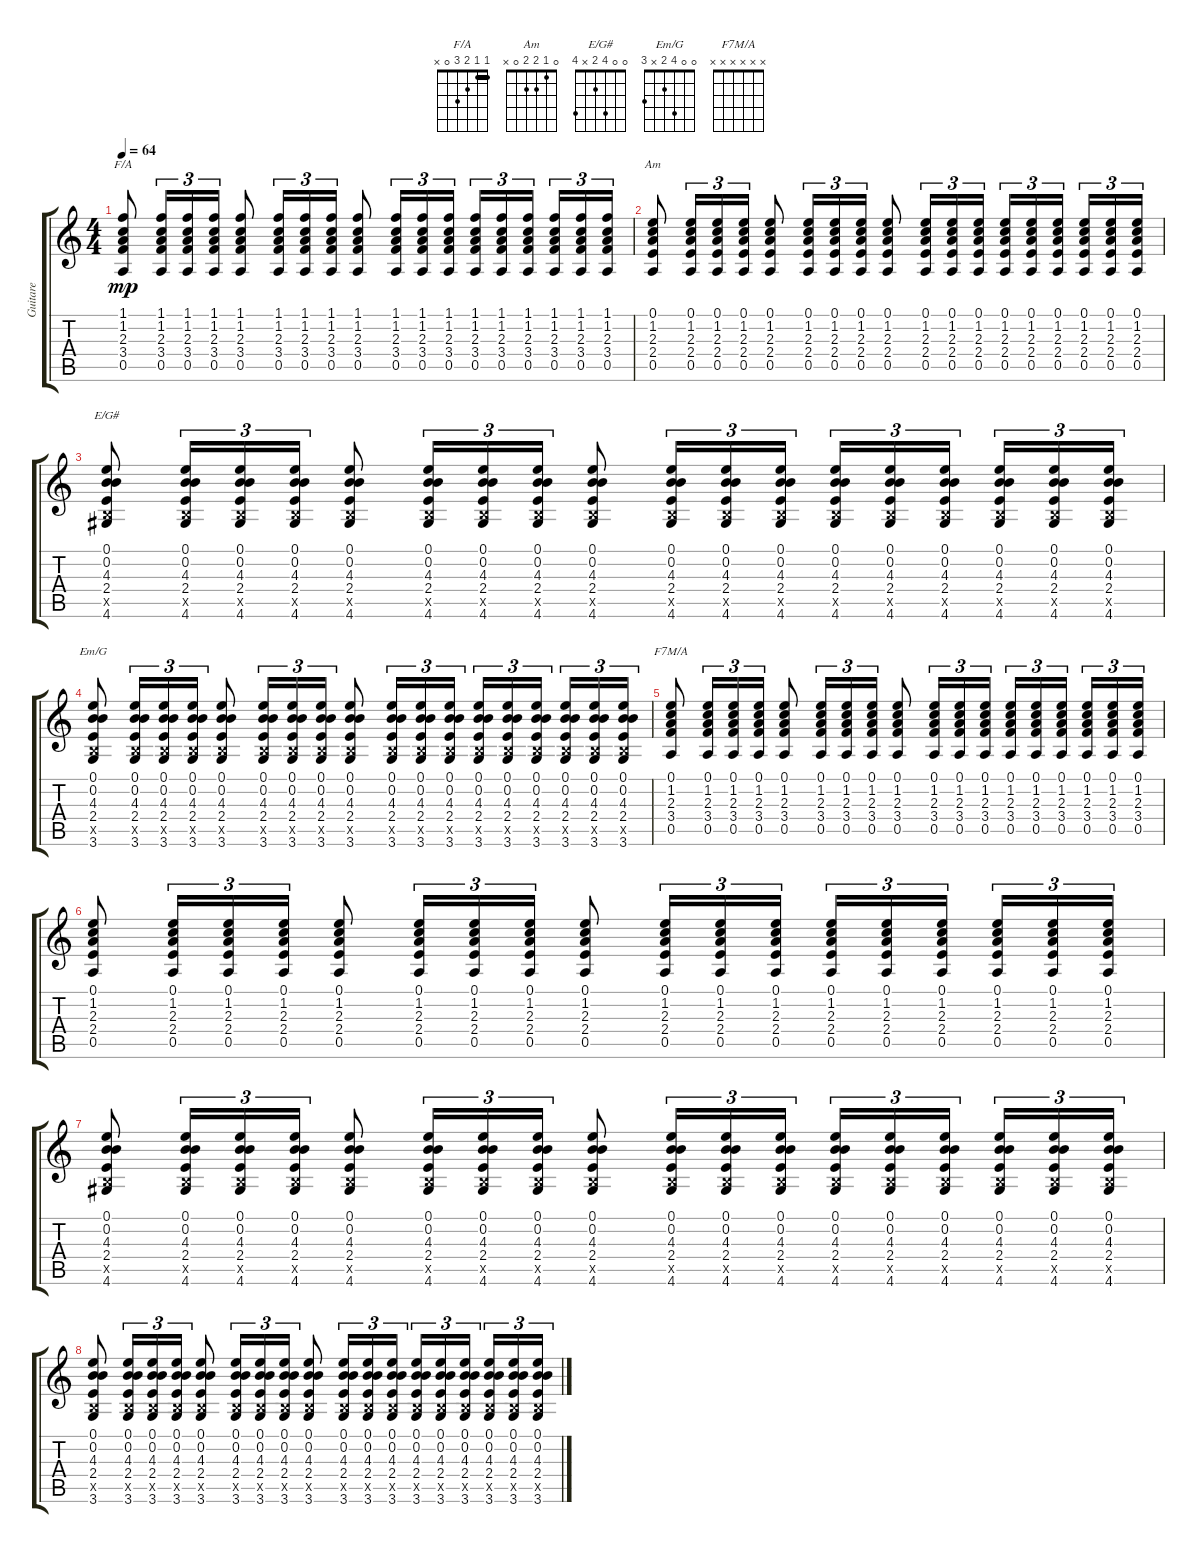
\track ("Guitare" "Guitare") {instrument acousticguitarnylon}
\staff {score tabs}
\tuning (E4 B3 G3 D3 A2 E2) {hide}
\chord ("F/A" 1 1 2 3 0 x) {barre 1}
\chord ("Am" 0 1 2 2 0 x)
\chord ("E/G#" 0 0 4 2 x 4)
\chord ("Em/G" 0 0 4 2 x 3)
\chord ("F7M/A" x x x x x x)
\ts (4 4)
\tempo 64
\clef g2
\ks c
(1.1 1.2 2.3 3.4 0.5).8{ch "F/A" dy mp} (1.1 1.2 2.3 3.4 0.5).16{tu (3 2)} (1.1 1.2 2.3 3.4 0.5).16{tu (3 2)} (1.1 1.2 2.3 3.4 0.5).16{tu (3 2)} (1.1 1.2 2.3 3.4 0.5).8 (1.1 1.2 2.3 3.4 0.5).16{tu (3 2)} (1.1 1.2 2.3 3.4 0.5).16{tu (3 2)} (1.1 1.2 2.3 3.4 0.5).16{tu (3 2)} (1.1 1.2 2.3 3.4 0.5).8 (1.1 1.2 2.3 3.4 0.5).16{tu (3 2)} (1.1 1.2 2.3 3.4 0.5).16{tu (3 2)} (1.1 1.2 2.3 3.4 0.5).16{tu (3 2)} (1.1 1.2 2.3 3.4 0.5).16{tu (3 2)} (1.1 1.2 2.3 3.4 0.5).16{tu (3 2)} (1.1 1.2 2.3 3.4 0.5).16{tu (3 2)} (1.1 1.2 2.3 3.4 0.5).16{tu (3 2)} (1.1 1.2 2.3 3.4 0.5).16{tu (3 2)} (1.1 1.2 2.3 3.4 0.5).16{tu (3 2)} |
(0.1 1.2 2.3 2.4 0.5).8{ch "Am"} (0.1 1.2 2.3 2.4 0.5).16{tu (3 2)} (0.1 1.2 2.3 2.4 0.5).16{tu (3 2)} (0.1 1.2 2.3 2.4 0.5).16{tu (3 2)} (0.1 1.2 2.3 2.4 0.5).8 (0.1 1.2 2.3 2.4 0.5).16{tu (3 2)} (0.1 1.2 2.3 2.4 0.5).16{tu (3 2)} (0.1 1.2 2.3 2.4 0.5).16{tu (3 2)} (0.1 1.2 2.3 2.4 0.5).8 (0.1 1.2 2.3 2.4 0.5).16{tu (3 2)} (0.1 1.2 2.3 2.4 0.5).16{tu (3 2)} (0.1 1.2 2.3 2.4 0.5).16{tu (3 2)} (0.1 1.2 2.3 2.4 0.5).16{tu (3 2)} (0.1 1.2 2.3 2.4 0.5).16{tu (3 2)} (0.1 1.2 2.3 2.4 0.5).16{tu (3 2)} (0.1 1.2 2.3 2.4 0.5).16{tu (3 2)} (0.1 1.2 2.3 2.4 0.5).16{tu (3 2)} (0.1 1.2 2.3 2.4 0.5).16{tu (3 2)} |
(0.1 0.2 4.3 2.4 2.5{x} 4.6).8{ch "E/G#"} (0.1 0.2 4.3 2.4 2.5{x} 4.6).16{tu (3 2)} (0.1 0.2 4.3 2.4 2.5{x} 4.6).16{tu (3 2)} (0.1 0.2 4.3 2.4 2.5{x} 4.6).16{tu (3 2)} (0.1 0.2 4.3 2.4 2.5{x} 4.6).8 (0.1 0.2 4.3 2.4 2.5{x} 4.6).16{tu (3 2)} (0.1 0.2 4.3 2.4 2.5{x} 4.6).16{tu (3 2)} (0.1 0.2 4.3 2.4 2.5{x} 4.6).16{tu (3 2)} (0.1 0.2 4.3 2.4 2.5{x} 4.6).8 (0.1 0.2 4.3 2.4 2.5{x} 4.6).16{tu (3 2)} (0.1 0.2 4.3 2.4 2.5{x} 4.6).16{tu (3 2)} (0.1 0.2 4.3 2.4 2.5{x} 4.6).16{tu (3 2)} (0.1 0.2 4.3 2.4 2.5{x} 4.6).16{tu (3 2)} (0.1 0.2 4.3 2.4 2.5{x} 4.6).16{tu (3 2)} (0.1 0.2 4.3 2.4 2.5{x} 4.6).16{tu (3 2)} (0.1 0.2 4.3 2.4 2.5{x} 4.6).16{tu (3 2)} (0.1 0.2 4.3 2.4 2.5{x} 4.6).16{tu (3 2)} (0.1 0.2 4.3 2.4 2.5{x} 4.6).16{tu (3 2)} |
(0.1 0.2 4.3 2.4 2.5{x} 3.6).8{ch "Em/G"} (0.1 0.2 4.3 2.4 2.5{x} 3.6).16{tu (3 2)} (0.1 0.2 4.3 2.4 2.5{x} 3.6).16{tu (3 2)} (0.1 0.2 4.3 2.4 2.5{x} 3.6).16{tu (3 2)} (0.1 0.2 4.3 2.4 2.5{x} 3.6).8 (0.1 0.2 4.3 2.4 2.5{x} 3.6).16{tu (3 2)} (0.1 0.2 4.3 2.4 2.5{x} 3.6).16{tu (3 2)} (0.1 0.2 4.3 2.4 2.5{x} 3.6).16{tu (3 2)} (0.1 0.2 4.3 2.4 2.5{x} 3.6).8 (0.1 0.2 4.3 2.4 2.5{x} 3.6).16{tu (3 2)} (0.1 0.2 4.3 2.4 2.5{x} 3.6).16{tu (3 2)} (0.1 0.2 4.3 2.4 2.5{x} 3.6).16{tu (3 2)} (0.1 0.2 4.3 2.4 2.5{x} 3.6).16{tu (3 2)} (0.1 0.2 4.3 2.4 2.5{x} 3.6).16{tu (3 2)} (0.1 0.2 4.3 2.4 2.5{x} 3.6).16{tu (3 2)} (0.1 0.2 4.3 2.4 2.5{x} 3.6).16{tu (3 2)} (0.1 0.2 4.3 2.4 2.5{x} 3.6).16{tu (3 2)} (0.1 0.2 4.3 2.4 2.5{x} 3.6).16{tu (3 2)} |
(0.1 1.2 2.3 3.4 0.5).8{ch "F7M/A"} (0.1 1.2 2.3 3.4 0.5).16{tu (3 2)} (0.1 1.2 2.3 3.4 0.5).16{tu (3 2)} (0.1 1.2 2.3 3.4 0.5).16{tu (3 2)} (0.1 1.2 2.3 3.4 0.5).8 (0.1 1.2 2.3 3.4 0.5).16{tu (3 2)} (0.1 1.2 2.3 3.4 0.5).16{tu (3 2)} (0.1 1.2 2.3 3.4 0.5).16{tu (3 2)} (0.1 1.2 2.3 3.4 0.5).8 (0.1 1.2 2.3 3.4 0.5).16{tu (3 2)} (0.1 1.2 2.3 3.4 0.5).16{tu (3 2)} (0.1 1.2 2.3 3.4 0.5).16{tu (3 2)} (0.1 1.2 2.3 3.4 0.5).16{tu (3 2)} (0.1 1.2 2.3 3.4 0.5).16{tu (3 2)} (0.1 1.2 2.3 3.4 0.5).16{tu (3 2)} (0.1 1.2 2.3 3.4 0.5).16{tu (3 2)} (0.1 1.2 2.3 3.4 0.5).16{tu (3 2)} (0.1 1.2 2.3 3.4 0.5).16{tu (3 2)} |
(0.1 1.2 2.3 2.4 0.5).8 (0.1 1.2 2.3 2.4 0.5).16{tu (3 2)} (0.1 1.2 2.3 2.4 0.5).16{tu (3 2)} (0.1 1.2 2.3 2.4 0.5).16{tu (3 2)} (0.1 1.2 2.3 2.4 0.5).8 (0.1 1.2 2.3 2.4 0.5).16{tu (3 2)} (0.1 1.2 2.3 2.4 0.5).16{tu (3 2)} (0.1 1.2 2.3 2.4 0.5).16{tu (3 2)} (0.1 1.2 2.3 2.4 0.5).8 (0.1 1.2 2.3 2.4 0.5).16{tu (3 2)} (0.1 1.2 2.3 2.4 0.5).16{tu (3 2)} (0.1 1.2 2.3 2.4 0.5).16{tu (3 2)} (0.1 1.2 2.3 2.4 0.5).16{tu (3 2)} (0.1 1.2 2.3 2.4 0.5).16{tu (3 2)} (0.1 1.2 2.3 2.4 0.5).16{tu (3 2)} (0.1 1.2 2.3 2.4 0.5).16{tu (3 2)} (0.1 1.2 2.3 2.4 0.5).16{tu (3 2)} (0.1 1.2 2.3 2.4 0.5).16{tu (3 2)} |
(0.1 0.2 4.3 2.4 2.5{x} 4.6).8 (0.1 0.2 4.3 2.4 2.5{x} 4.6).16{tu (3 2)} (0.1 0.2 4.3 2.4 2.5{x} 4.6).16{tu (3 2)} (0.1 0.2 4.3 2.4 2.5{x} 4.6).16{tu (3 2)} (0.1 0.2 4.3 2.4 2.5{x} 4.6).8 (0.1 0.2 4.3 2.4 2.5{x} 4.6).16{tu (3 2)} (0.1 0.2 4.3 2.4 2.5{x} 4.6).16{tu (3 2)} (0.1 0.2 4.3 2.4 2.5{x} 4.6).16{tu (3 2)} (0.1 0.2 4.3 2.4 2.5{x} 4.6).8 (0.1 0.2 4.3 2.4 2.5{x} 4.6).16{tu (3 2)} (0.1 0.2 4.3 2.4 2.5{x} 4.6).16{tu (3 2)} (0.1 0.2 4.3 2.4 2.5{x} 4.6).16{tu (3 2)} (0.1 0.2 4.3 2.4 2.5{x} 4.6).16{tu (3 2)} (0.1 0.2 4.3 2.4 2.5{x} 4.6).16{tu (3 2)} (0.1 0.2 4.3 2.4 2.5{x} 4.6).16{tu (3 2)} (0.1 0.2 4.3 2.4 2.5{x} 4.6).16{tu (3 2)} (0.1 0.2 4.3 2.4 2.5{x} 4.6).16{tu (3 2)} (0.1 0.2 4.3 2.4 2.5{x} 4.6).16{tu (3 2)} |
(0.1 0.2 4.3 2.4 2.5{x} 3.6).8 (0.1 0.2 4.3 2.4 2.5{x} 3.6).16{tu (3 2)} (0.1 0.2 4.3 2.4 2.5{x} 3.6).16{tu (3 2)} (0.1 0.2 4.3 2.4 2.5{x} 3.6).16{tu (3 2)} (0.1 0.2 4.3 2.4 2.5{x} 3.6).8 (0.1 0.2 4.3 2.4 2.5{x} 3.6).16{tu (3 2)} (0.1 0.2 4.3 2.4 2.5{x} 3.6).16{tu (3 2)} (0.1 0.2 4.3 2.4 2.5{x} 3.6).16{tu (3 2)} (0.1 0.2 4.3 2.4 2.5{x} 3.6).8 (0.1 0.2 4.3 2.4 2.5{x} 3.6).16{tu (3 2)} (0.1 0.2 4.3 2.4 2.5{x} 3.6).16{tu (3 2)} (0.1 0.2 4.3 2.4 2.5{x} 3.6).16{tu (3 2)} (0.1 0.2 4.3 2.4 2.5{x} 3.6).16{tu (3 2)} (0.1 0.2 4.3 2.4 2.5{x} 3.6).16{tu (3 2)} (0.1 0.2 4.3 2.4 2.5{x} 3.6).16{tu (3 2)} (0.1 0.2 4.3 2.4 2.5{x} 3.6).16{tu (3 2)} (0.1 0.2 4.3 2.4 2.5{x} 3.6).16{tu (3 2)} (0.1 0.2 4.3 2.4 2.5{x} 3.6).16{tu (3 2)}
